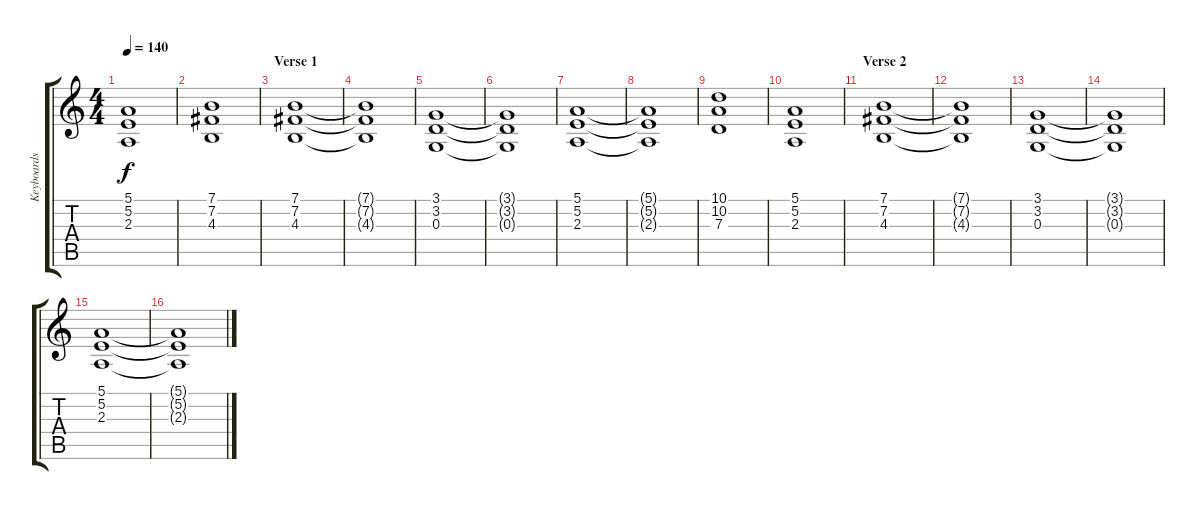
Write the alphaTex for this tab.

\track ("Keyboards" "Keyboards") {instrument stringensemble1}
\staff {score tabs}
\tuning (E4 B3 G3 D3 A2 E2) {hide}
\ts (4 4)
\tempo 140
\clef g2
\ks c
(5.1 5.2 2.3).1{dy f} |
(7.1 7.2 4.3).1 |
\section ("" "Verse 1")
(7.1 7.2 4.3).1 |
(7.1{t} 7.2{t} 4.3{t}).1 |
(3.1 3.2 0.3).1 |
(3.1{t} 3.2{t} 0.3{t}).1 |
(5.1 5.2 2.3).1 |
(5.1{t} 5.2{t} 2.3{t}).1 |
(10.1 10.2 7.3).1 |
(5.1 5.2 2.3).1 |
\section ("" "Verse 2")
(7.1 7.2 4.3).1 |
(7.1{t} 7.2{t} 4.3{t}).1 |
(3.1 3.2 0.3).1 |
(3.1{t} 3.2{t} 0.3{t}).1 |
(5.1 5.2 2.3).1 |
(5.1{t} 5.2{t} 2.3{t}).1
